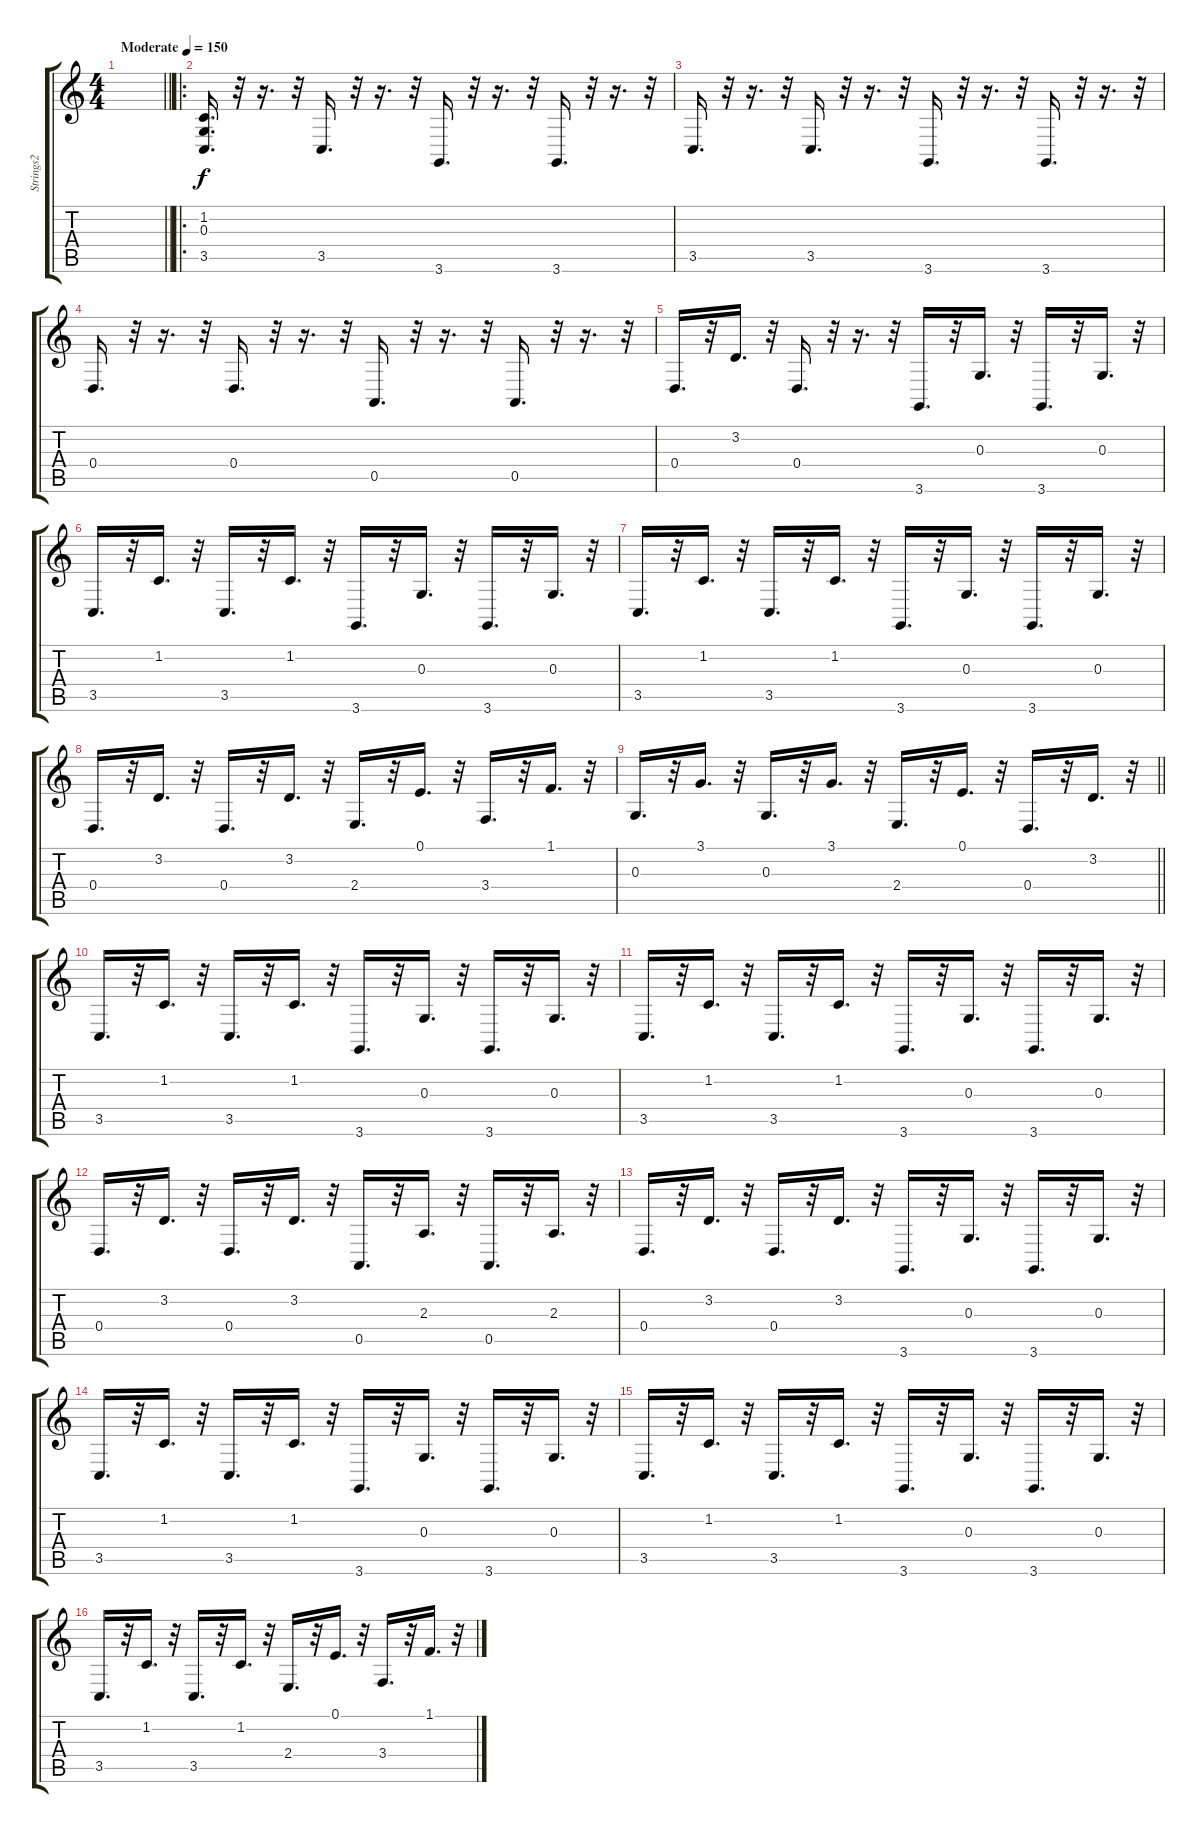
\track ("Strings2" "Strings2") {instrument pizzicatostrings}
\staff {score tabs}
\tuning (E4 B3 G3 D3 A2 E2) {hide}
\ts (4 4)
\tempo (150 "Moderate")
\clef g2
\barLineRight lightlight
\ks c
|
\ro
\section ("" "")
(1.2 0.3 3.5).16{d volume 3} r.32 r.16{d} r.32 3.5.16{d} r.32 r.16{d} r.32 3.6.16{d} r.32 r.16{d} r.32 3.6.16{d} r.32 r.16{d} r.32 |
3.5.16{d} r.32 r.16{d} r.32 3.5.16{d} r.32 r.16{d} r.32 3.6.16{d} r.32 r.16{d} r.32 3.6.16{d} r.32 r.16{d} r.32 |
0.4.16{d} r.32 r.16{d} r.32 0.4.16{d} r.32 r.16{d} r.32 0.5.16{d} r.32 r.16{d} r.32 0.5.16{d} r.32 r.16{d} r.32 |
0.4.16{d} r.32 3.2.16{d} r.32 0.4.16{d} r.32 r.16{d} r.32 3.6.16{d} r.32 0.3.16{d} r.32 3.6.16{d} r.32 0.3.16{d} r.32 |
3.5.16{d} r.32 1.2.16{d} r.32 3.5.16{d} r.32 1.2.16{d} r.32 3.6.16{d} r.32 0.3.16{d} r.32 3.6.16{d} r.32 0.3.16{d} r.32 |
3.5.16{d} r.32 1.2.16{d} r.32 3.5.16{d} r.32 1.2.16{d} r.32 3.6.16{d} r.32 0.3.16{d} r.32 3.6.16{d} r.32 0.3.16{d} r.32 |
0.4.16{d} r.32 3.2.16{d} r.32 0.4.16{d} r.32 3.2.16{d} r.32 2.4.16{d} r.32 0.1.16{d} r.32 3.4.16{d} r.32 1.1.16{d} r.32 |
\barLineRight lightlight
0.3.16{d} r.32 3.1.16{d} r.32 0.3.16{d} r.32 3.1.16{d} r.32 2.4.16{d} r.32 0.1.16{d} r.32 0.4.16{d} r.32 3.2.16{d} r.32 |
\section ("" "")
3.5.16{d} r.32 1.2.16{d} r.32 3.5.16{d} r.32 1.2.16{d} r.32 3.6.16{d} r.32 0.3.16{d} r.32 3.6.16{d} r.32 0.3.16{d} r.32 |
3.5.16{d} r.32 1.2.16{d} r.32 3.5.16{d} r.32 1.2.16{d} r.32 3.6.16{d} r.32 0.3.16{d} r.32 3.6.16{d} r.32 0.3.16{d} r.32 |
0.4.16{d} r.32 3.2.16{d} r.32 0.4.16{d} r.32 3.2.16{d} r.32 0.5.16{d} r.32 2.3.16{d} r.32 0.5.16{d} r.32 2.3.16{d} r.32 |
0.4.16{d} r.32 3.2.16{d} r.32 0.4.16{d} r.32 3.2.16{d} r.32 3.6.16{d} r.32 0.3.16{d} r.32 3.6.16{d} r.32 0.3.16{d} r.32 |
3.5.16{d} r.32 1.2.16{d} r.32 3.5.16{d} r.32 1.2.16{d} r.32 3.6.16{d} r.32 0.3.16{d} r.32 3.6.16{d} r.32 0.3.16{d} r.32 |
3.5.16{d} r.32 1.2.16{d} r.32 3.5.16{d} r.32 1.2.16{d} r.32 3.6.16{d} r.32 0.3.16{d} r.32 3.6.16{d} r.32 0.3.16{d} r.32 |
3.5.16{d} r.32 1.2.16{d} r.32 3.5.16{d} r.32 1.2.16{d} r.32 2.4.16{d} r.32 0.1.16{d} r.32 3.4.16{d} r.32 1.1.16{d} r.32
